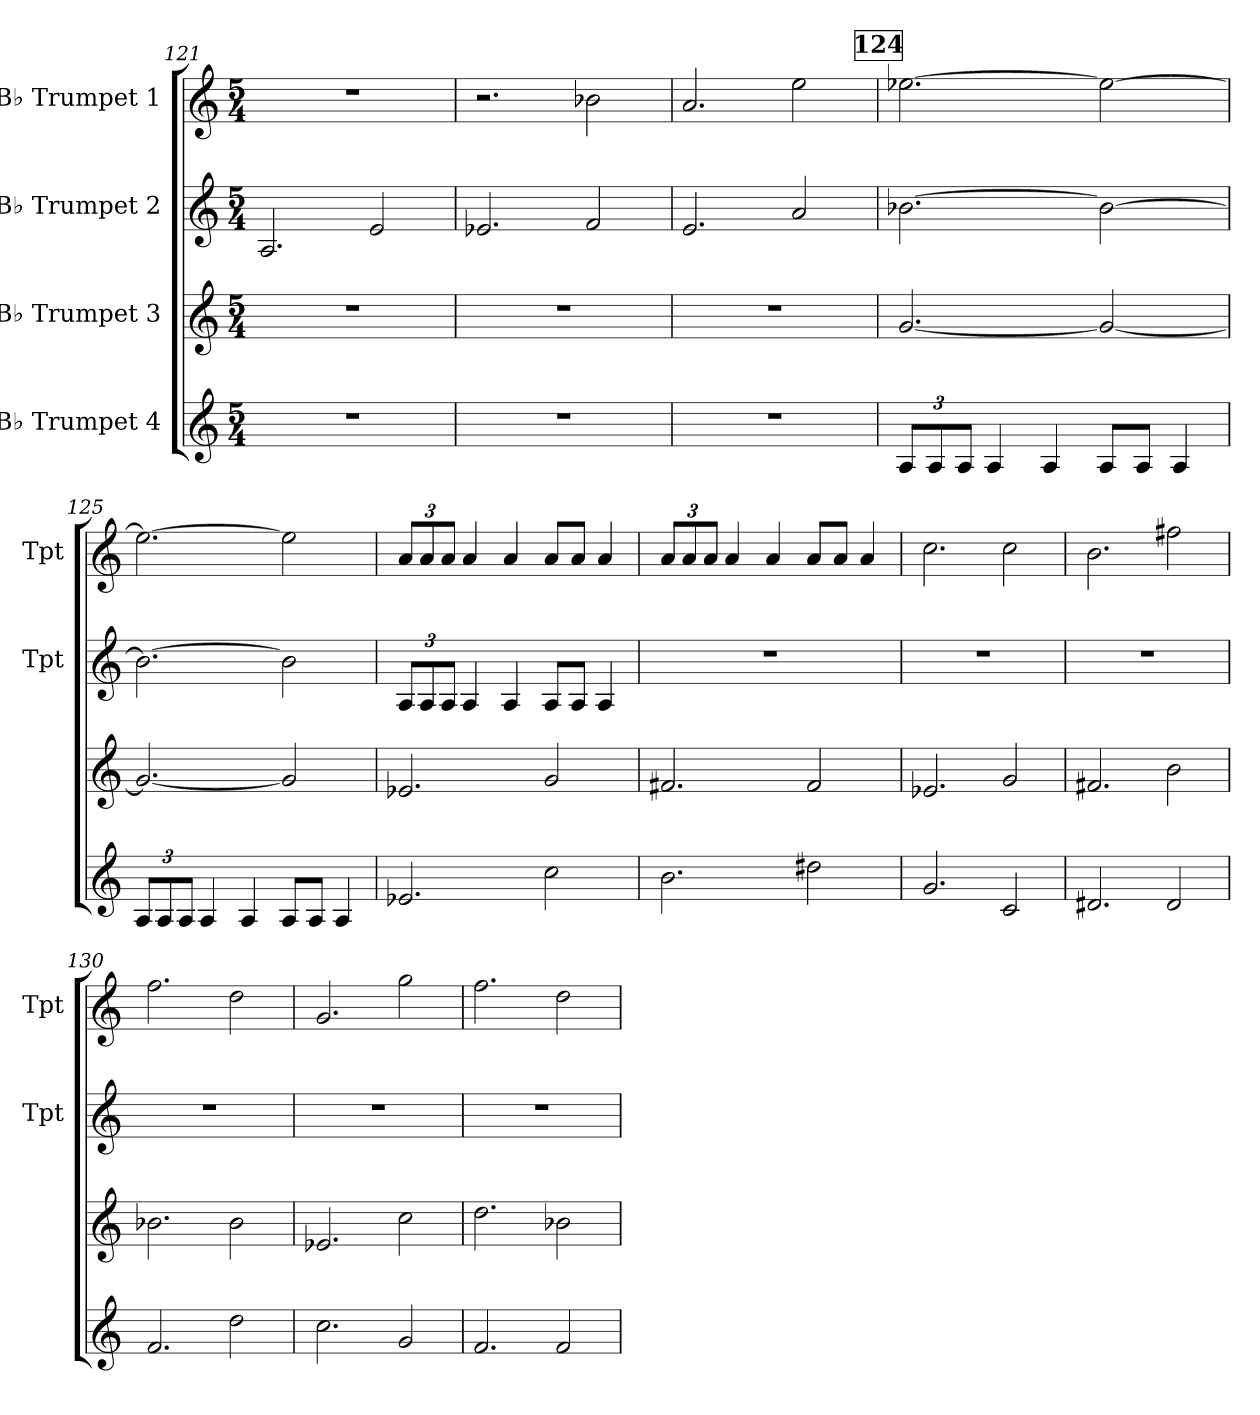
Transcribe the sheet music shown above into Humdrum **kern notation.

**kern	**kern	**kern	**kern
*part4	*part3	*part2	*part1
*staff4	*staff3	*staff2	*staff1
*I"B♭ Trumpet 4	*I"B♭ Trumpet 3	*I"B♭ Trumpet 2	*I"B♭ Trumpet 1
*	*	*I'Tpt	*I'Tpt
!!LO:LB:g=z
*clefG2	*clefG2	*clefG2	*clefG2
*ITrd1c2	*ITrd1c2	*ITrd1c2	*ITrd1c2
*k[b-e-]	*k[b-e-]	*k[b-e-]	*k[b-e-]
*M5/4	*M5/4	*M5/4	*M5/4
=121	=121	=121	=121
4%5r	4%5r	2.G/	4%5r
.	.	2d/	.
=122	=122	=122	=122
4%5r	4%5r	2.d-X/	2.r
.	.	2e-/	2a-X\
=123	=123	=123	=123
4%5r	4%5r	2.d/	2.g/
.	.	2g/	2dd\
!!LO:REH:place=s1:a:B:fs=14:t=124
=124	=124	=124	=124
*Xbrackettup	*	*	*
12G/L	[2.f/	[2.a-X\	[2.dd-X\
12G/	.	.	.
12G/J	.	.	.
4G/	.	.	.
4G/	.	.	.
8G/L	2f/_	2a-\_	2dd-\_
8G/J	.	.	.
4G/	.	.	.
=125	=125	=125	=125
12G/L	2.f/_	2.a-\_	2.dd-\_
12G/	.	.	.
12G/J	.	.	.
4G/	.	.	.
4G/	.	.	.
8G/L	2f/]	2a-\]	2dd-\]
8G/J	.	.	.
4G/	.	.	.
!!LO:PB:g=z
=126	=126	=126	=126
*	*	*Xbrackettup	*Xbrackettup
2.d-X/	2.d-X/	12G/L	12g/L
.	.	12G/	12g/
.	.	12G/J	12g/J
.	.	4G/	4g/
.	.	4G/	4g/
2b-\	2f/	8G/L	8g/L
.	.	8G/J	8g/J
.	.	4G/	4g/
=127	=127	=127	=127
2.a\	2.en/	4%5r	12g/L
.	.	.	12g/
.	.	.	12g/J
.	.	.	4g/
.	.	.	4g/
2cc#X\	2e/	.	8g/L
.	.	.	8g/J
.	.	.	4g/
=128	=128	=128	=128
2.f/	2.d-X/	4%5r	2.b-\
2B-/	2f/	.	2b-\
=129	=129	=129	=129
2.c#X/	2.en/	4%5r	2.a\
2c#/	2a\	.	2een\
=130	=130	=130	=130
2.e-/	2.a-X\	4%5r	2.ee-\
2cc\	2a-\	.	2cc\
=131	=131	=131	=131
2.b-\	2.d-X/	4%5r	2.f/
2f/	2b-\	.	2ff\
=132	=132	=132	=132
2.e-/	2.cc\	4%5r	2.ee-\
2e-/	2a-X\	.	2cc\
=	=	=	=
*-	*-	*-	*-
